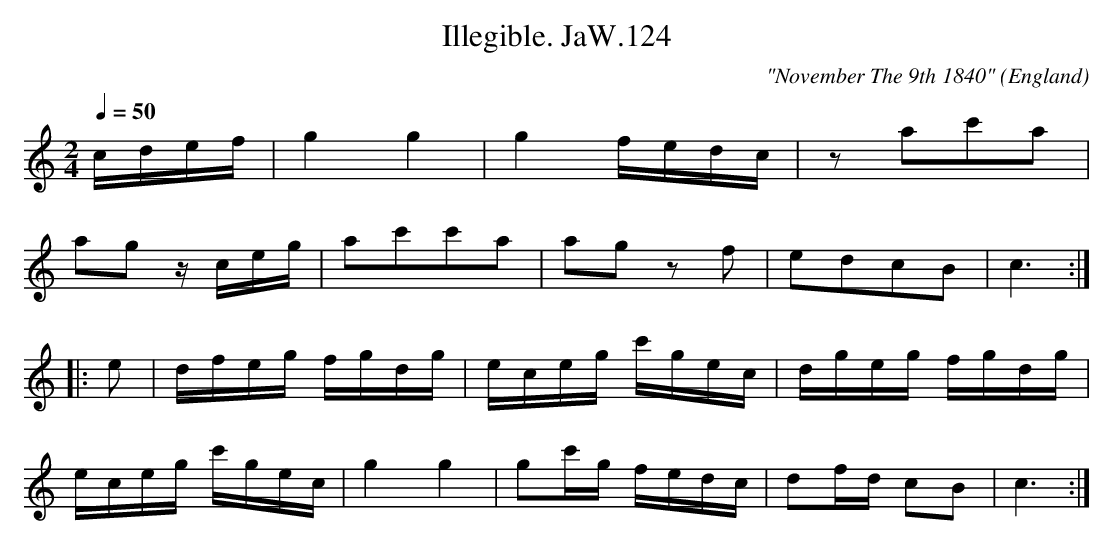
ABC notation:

X:1
T:Illegible. JaW.124
C:"November The 9th 1840"
L:1/8
M:2/4
O:England
Q:1/4=50
K:C
c/d/e/f/|g2g2|g2 f/e/d/c/|zac'a|!
ag z/c/e/g/|ac'c'a|ag zf|edcB|c3:|!
|:e|d/f/e/g/ f/g/d/g/|e/c/e/g/ c'/g/e/c/|d/g/e/g/ f/g/d/g/|!
e/c/e/g/ c'/g/e/c/|g2g2|gc'/g/ f/e/d/c/|df/d/ cB|c3:|
